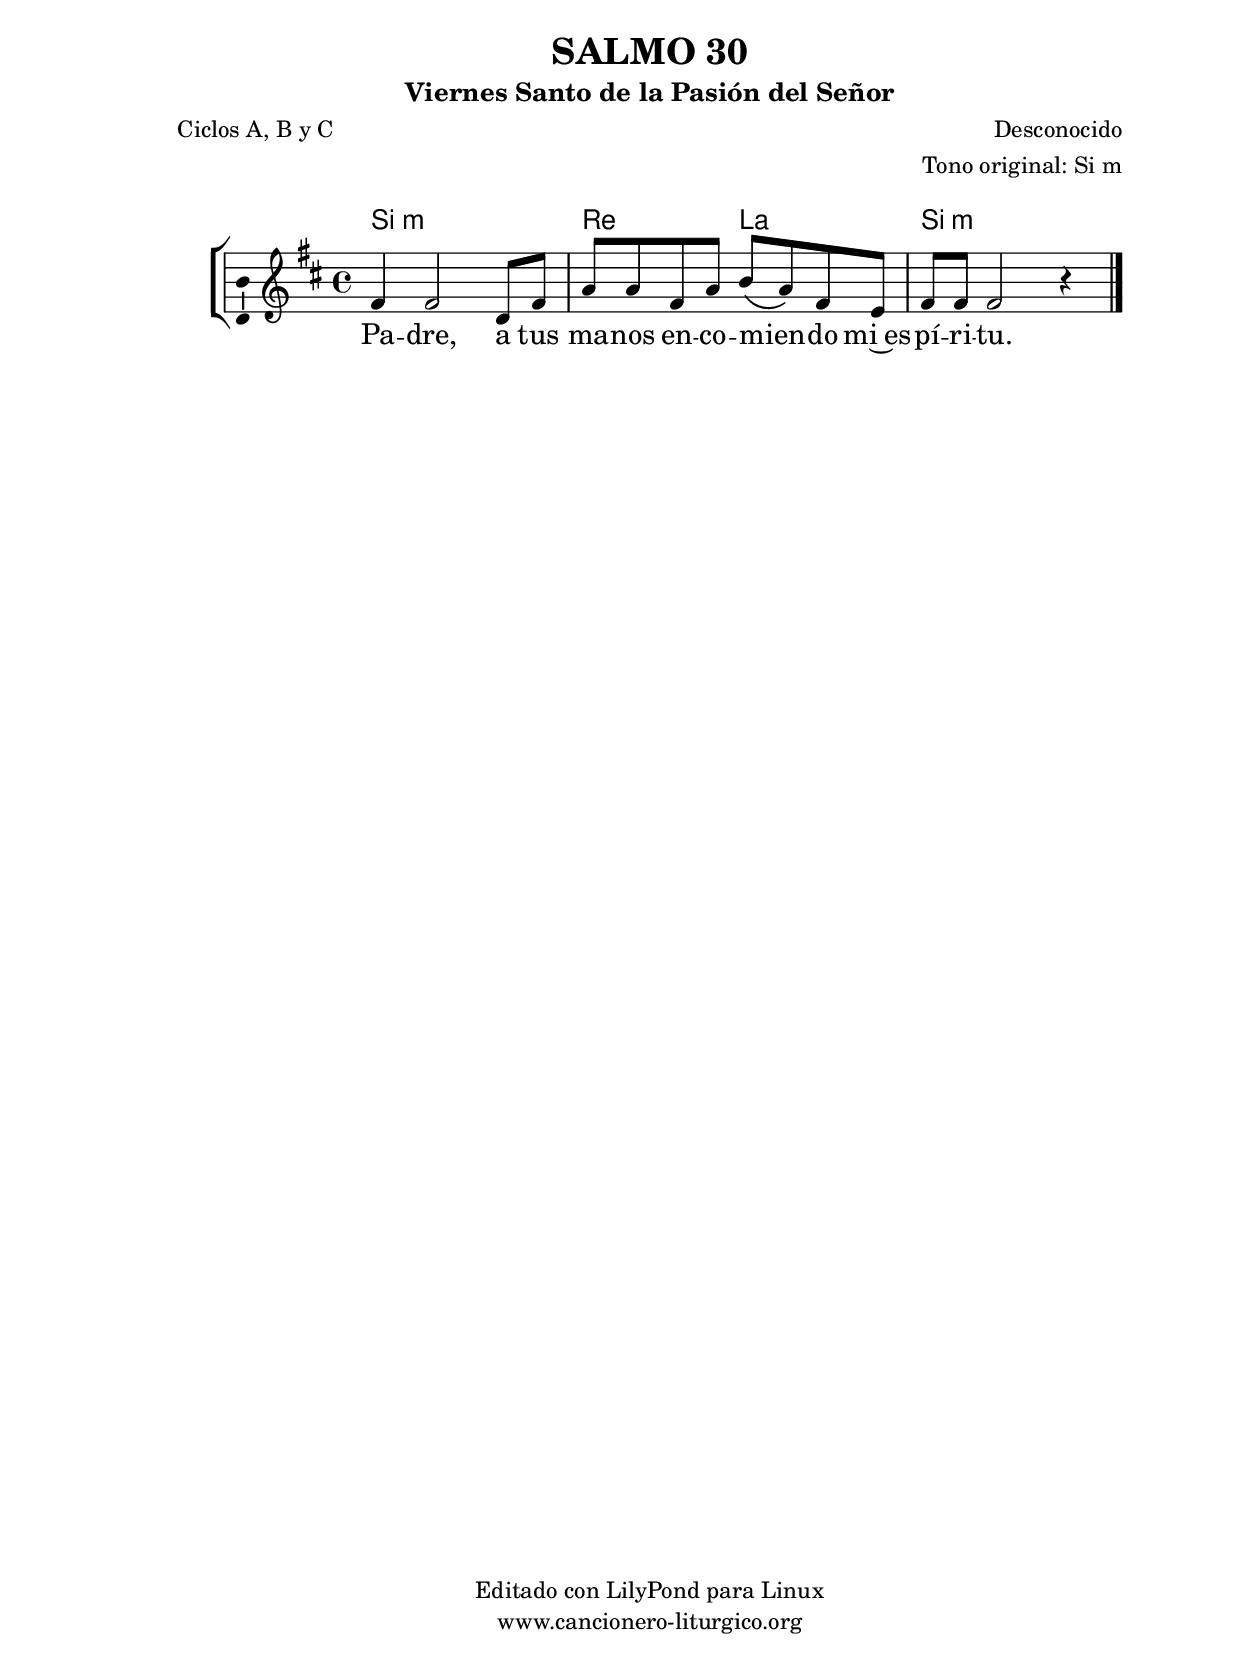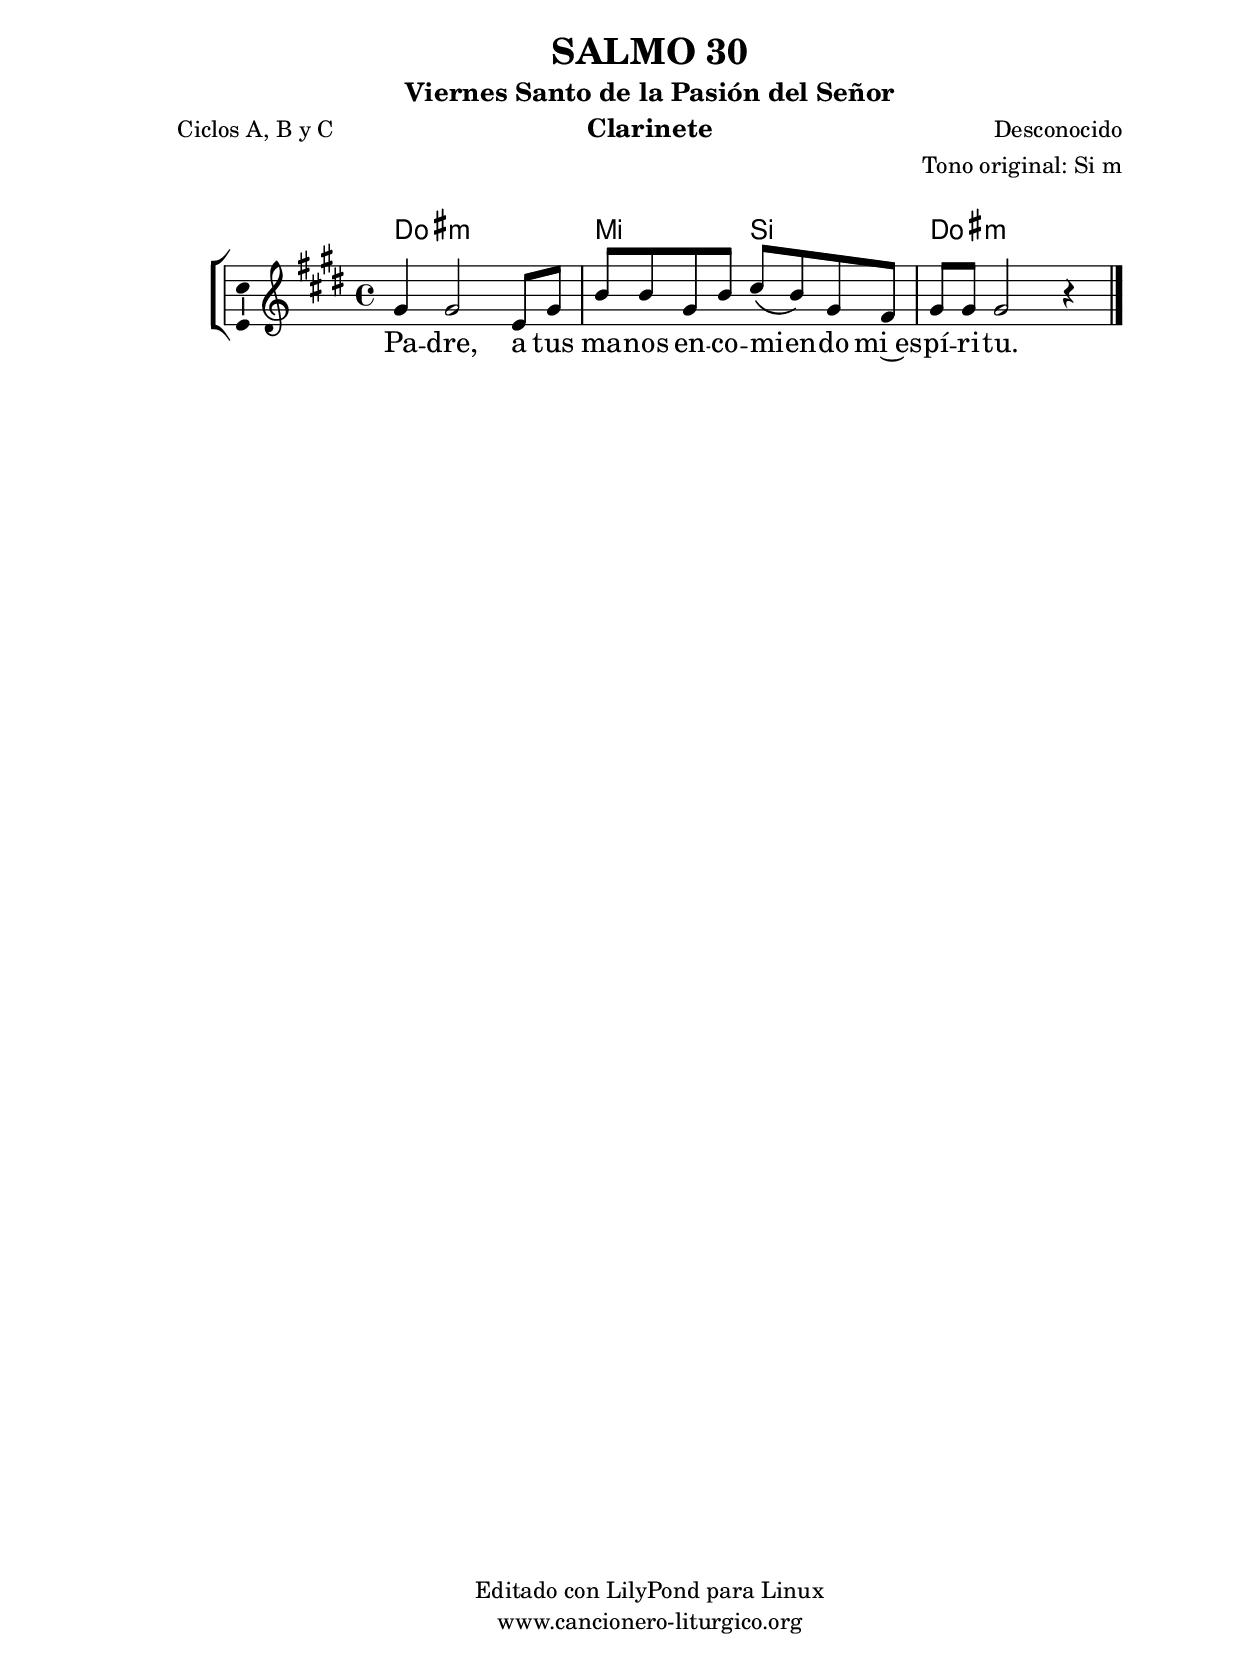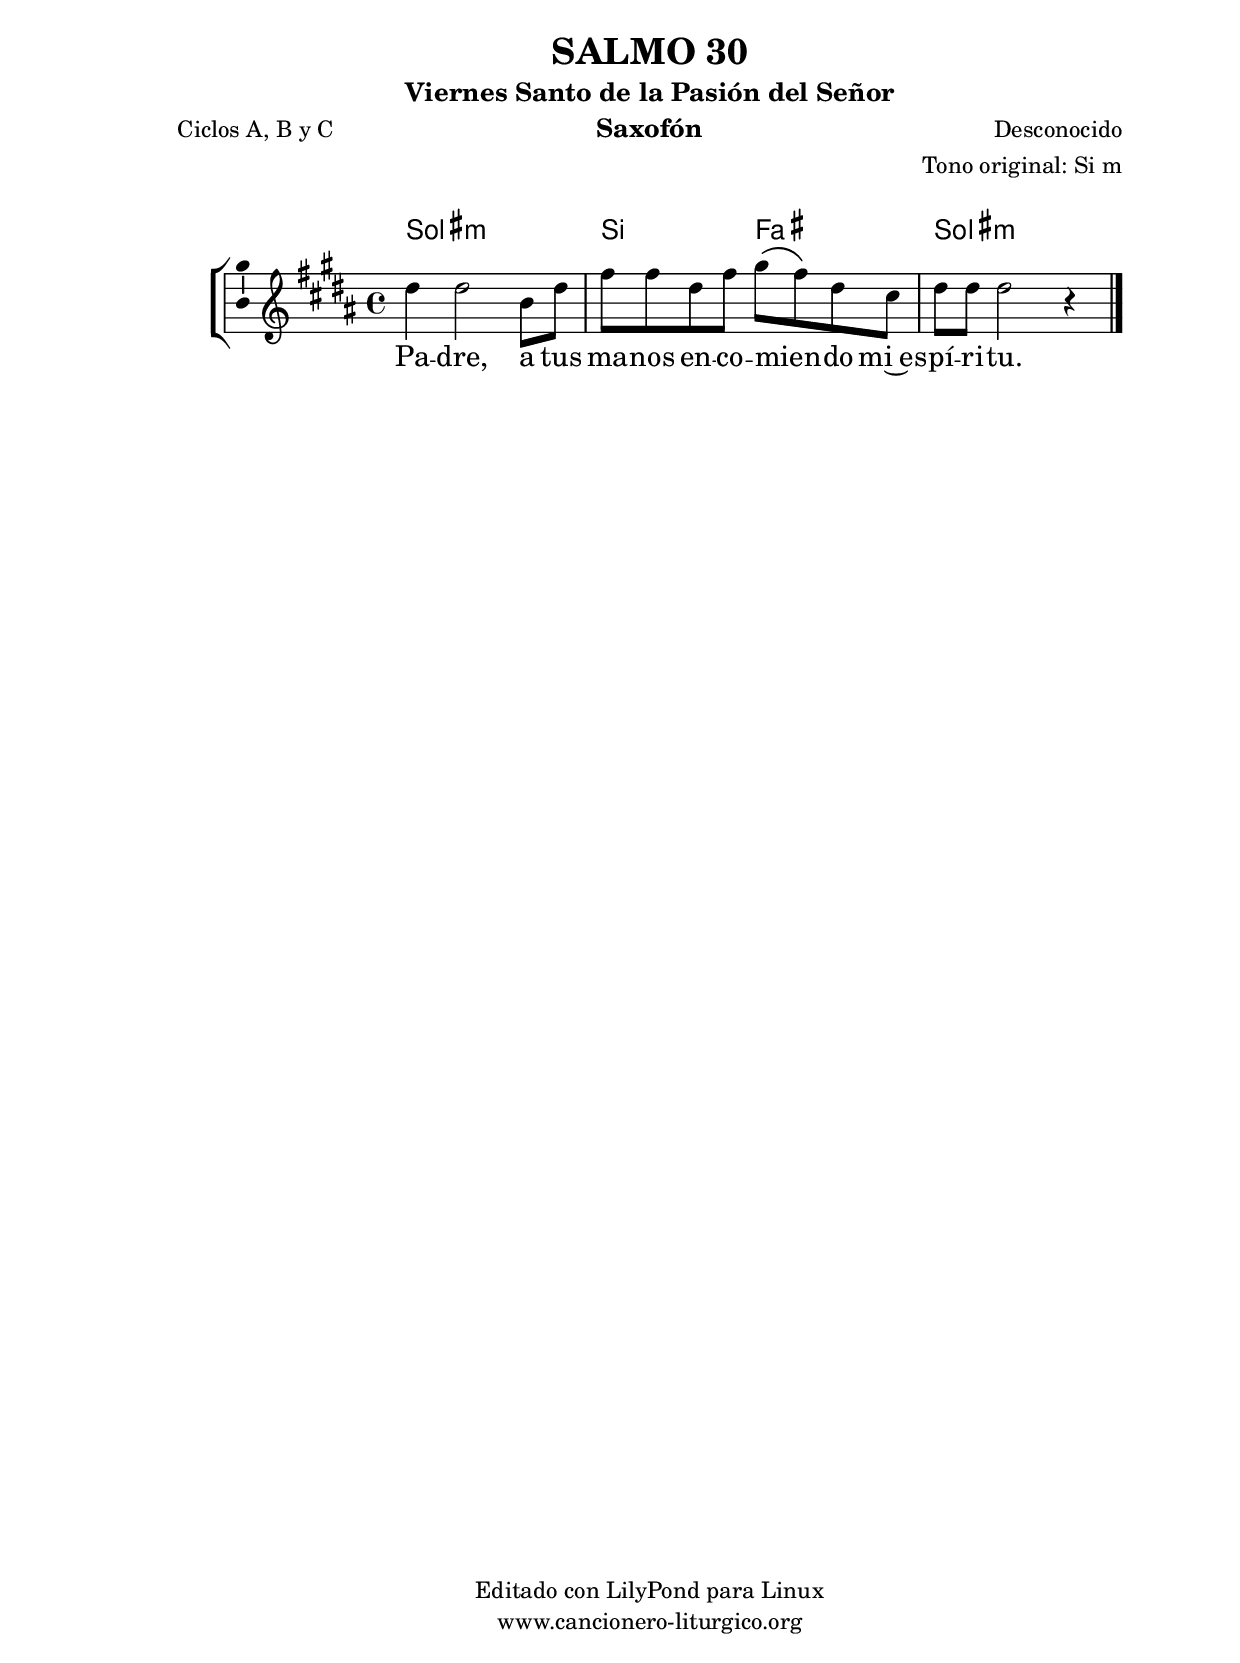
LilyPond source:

%
%para convertir .midi en .wav:
%timidity filename.midi -Ow -o finename.wav
%
%
%Para convertir de .wav a .mp3:
%lame -h -m j filename.wav
%
%
%para escuchar el midi:
%timidity nombrefichero.midi
%


%versión de lilypond para la que se ha escrito esta partitura:
\version "2.16.0"

	%Tamaño papel
	#(set-default-paper-size "a4")
	%Tamaño partitura
	#(set-global-staff-size 20)
	%No responde al pulsar sobre una nota
	#(ly:set-option 'point-and-click #f)

%parámetros del encabezamiento:
\header {
	title = "SALMO 30"
	subtitle = "Viernes Santo de la Pasión del Señor"
	composer = "Desconocido"
	poet = "Ciclos A, B y C"
	meter = ""
	arranger = "Tono original: Si m"
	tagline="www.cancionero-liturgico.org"
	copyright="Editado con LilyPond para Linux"
	}

%parámetros asociados al papel:
\paper  {
	oddHeaderMarkup = \markup {\fill-line { \on-the-fly #not-first-page \fromproperty #'header:title \on-the-fly #not-first-page \fromproperty #'header:composer }}
	evenHeaderMarkup = \markup {\fill-line { \fromproperty #'header:composer \fromproperty #'header:title }}
	#(set-paper-size "a4")
	print-page-number = ##f
	first-page-number = 1
	print-first-page-number = ##f
%	head-separation = 3.0 \cm
	top-margin = 2.0 \cm
	bottom-margin = 0.5\cm
%%%	bottom-margin = -1.0\cm
	left-margin = 3.0 \cm
	line-width = 16.0 \cm 
	indent = 8\mm
	interscoreline = 2.\mm
	between-system-space = 15\mm
%	para que las partituras no llenen la hoja:
	ragged-bottom = ##t
%	idem para la última hoja:
	ragged-last-bottom = ##f
%	para que las partituras llenen el ancho del papel:
	ragged-last = ##f
	after-title-space = 2.5 \cm
%page-count=1
%system-count=8

	%Flexible Vertical Spacing
%	markup-markup-spacing =
%	#'((basic-distance . 15) (minimum-distance . 15) (padding . 3))
	markup-system-spacing =
	#'((basic-distance . 15) (minimum-distance . 15) (padding . 3))
	system-system-spacing =
	#'((basic-distance . 15) (minimum-distance . 15) (padding . 3))
	score-system-spacing =
	#'((basic-distance . 15) (minimum-distance . 15) (padding . 5))
%	top-system-spacing = % header
%	#'((basic-distance . 8) (minimum-distance . 0) (padding . 3))
%	top-markup-spacing =
%	#'((basic-distance . 20) (minimum-distance . 20) (padding . 3))
	last-bottom-spacing = % footer
	#'((basic-distance . 5) (minimum-distance . 5) (padding . 3))
%	score-markup-spacing =
%	#'((basic-distance . 16) (minimum-distance . 13) (padding . 3))

	}


%parámetros que afectan a toda la partitura:
global =  {
	%clave de sol (G):
	\clef G
	%armadura:
%	\transpose f e
	\key b \minor
	\tempo 4=100
	\set Score.tempoHideNote = ##t
	}


acordes = {
	\italianChords
	\chordmode {
%	\transpose f e
{

b1:m d2 a b1:m

	}
	}
}

melodia = 
%	\transpose f e
{
	\relative c'{
	\time 4/4

fis4 fis2 d8 fis
a8 a fis a b \(a\) fis e
fis8 fis fis2 r4

	\bar "|."
	}
	}


texto = \lyricmode {
Pa -- dre, a tus ma -- nos en -- co -- mien -- _ do mi~es -- pí -- ri -- tu.
	}


acordesStaff = \context ChordNames = acordesStaff <<
	\set chordChanges = ##t
	\acordes
	>>


vozStaff = \context Voice = vozStaff
\with {\consists "Ambitus_engraver"}
<<
%	\set Staff.instrumentName = ""
%	\set Staff.shortInstrumentName = ""
%	\set Staff.midiInstrument = #"clarinet"
%	\set Staff.midiInstrument = #"cello"
%	\set Staff.midiInstrument = #"flute"
	\set Staff.midiInstrument = #"electric guitar (jazz)"
%	\set Staff.midiInstrument = #"english horn"
%	\set Staff.midiInstrument = #"violin"
%	\set Staff.midiInstrument = #"glockenspiel"
	\set Staff.midiMinimumVolume = #0.7
	\set Staff.midiMaximumVolume = #0.9
	\global
	\melodia
	>>


textoStaff = \context Lyrics = textoStaff <<
	\lyricsto vozStaff \texto
	>>

\book {
	\score {
		\context ChoirStaff {
			\override StaffGroup.SystemStartBracket #'collapse-height = #1
			\override Score.SystemStartBar #'collapse-height = #1
			<<
			\acordesStaff
			\vozStaff
			\textoStaff
			>>
			}
		\layout {
	    		\context {
				\Lyrics
				\override LyricText #'font-size = #2
				}
	   		 \context {
				\Score
				%fontSize = #3
				\override StaffSymbol #'staff-space = #(magstep +3)
				%\override Beam #'thickness = #0.55
				%\override SpacingSpanner #'spacing-increment = #1.0
				%\override Slur #'height-limit = #1.5
				}
			}
		}
	\score {
		\unfoldRepeats
		\context ChoirStaff {
			<<
			\acordesStaff
			\vozStaff
			>>
			}
		\midi {
	  		\context {
	  			\Score
				tempoWholesPerMinute = #(ly:make-moment 70 4)
				}
			}
		}
	}

%Partitura para clarinete
#(define output-suffix "C")
\book {
	\header{
		instrument = "Clarinete"
		}
	\score {
		\context ChoirStaff {
			\override StaffGroup.SystemStartBracket #'collapse-height = #1
			\override Score.SystemStartBar #'collapse-height = #1
\transpose c d
			<<
			\acordesStaff
			\vozStaff
			\textoStaff
			>>
			}
		\layout {
	    		\context {
				\Lyrics
				\override LyricText #'font-size = #2
				}
	   		 \context {
				\Score
				%fontSize = #3
				\override StaffSymbol #'staff-space = #(magstep +3)
				%\override Beam #'thickness = #0.55
				%\override SpacingSpanner #'spacing-increment = #1.0
				%\override Slur #'height-limit = #1.5
				}
			}
		}
	}

%Partitura para saxofón
#(define output-suffix "S")
\book {
	\header{
		instrument = "Saxofón"
		}
	\score {
		\context ChoirStaff {
			\override StaffGroup.SystemStartBracket #'collapse-height = #1
			\override Score.SystemStartBar #'collapse-height = #1
\transpose c a
			<<
			\acordesStaff
			\vozStaff
			\textoStaff
			>>
			}
		\layout {
	    		\context {
				\Lyrics
				\override LyricText #'font-size = #2
				}
	   		 \context {
				\Score
				%fontSize = #3
				\override StaffSymbol #'staff-space = #(magstep +3)
				%\override Beam #'thickness = #0.55
				%\override SpacingSpanner #'spacing-increment = #1.0
				%\override Slur #'height-limit = #1.5
				}
			}
		}
	}

